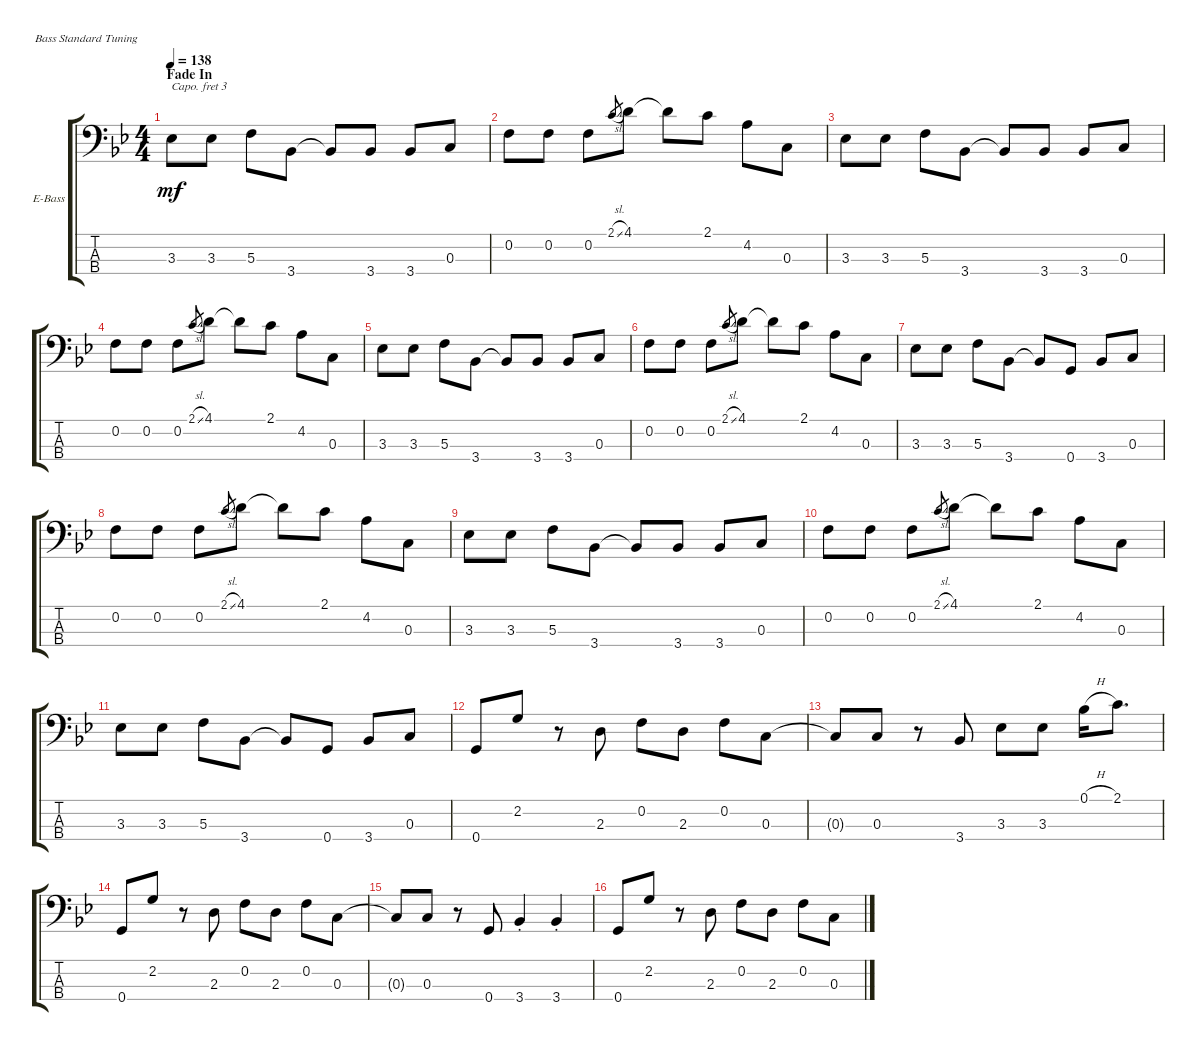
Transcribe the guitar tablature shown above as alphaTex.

\defaultSystemsLayout 4
\bracketExtendMode groupsimilarinstruments
\firstSystemTrackNameOrientation horizontal
\otherSystemsTrackNameOrientation horizontal
\track ("Electric Bass" "E-Bass") {instrument electricbassfinger}
\staff {score tabs}
\capo 3
\tuning (G2 D2 A1 E1)
\ts (4 4)
\section ("" "Fade In")
\tempo 138
\clef f4
\scale
0.521569
\ks gminor
3.3.8{dy mf instrument electricbassfinger} 3.3.8 5.3.8 3.4.8 3.4{t}.8 3.4.8 3.4.8 0.3.8 |
\scale
0.239216 0.2.8 0.2.8 0.2.8 2.1{sl}.8{gr} 4.1.8 4.1{t}.8 2.1.8 4.2.8 0.3.8 |
\scale
0.239216 3.3.8 3.3.8 5.3.8 3.4.8 3.4{t}.8 3.4.8 3.4.8 0.3.8 |
0.2.8 0.2.8 0.2.8 2.1{sl}.8{gr} 4.1.8 4.1{t}.8 2.1.8 4.2.8 0.3.8 |
3.3.8 3.3.8 5.3.8 3.4.8 3.4{t}.8 3.4.8 3.4.8 0.3.8 |
0.2.8 0.2.8 0.2.8 2.1{sl}.8{gr} 4.1.8 4.1{t}.8 2.1.8 4.2.8 0.3.8 |
3.3.8 3.3.8 5.3.8 3.4.8 3.4{t}.8 0.4.8 3.4.8 0.3.8 |
0.2.8 0.2.8 0.2.8 2.1{sl}.8{gr} 4.1.8 4.1{t}.8 2.1.8 4.2.8 0.3.8 |
3.3.8 3.3.8 5.3.8 3.4.8 3.4{t}.8 3.4.8 3.4.8 0.3.8 |
0.2.8 0.2.8 0.2.8 2.1{sl}.8{gr} 4.1.8 4.1{t}.8 2.1.8 4.2.8 0.3.8 |
3.3.8 3.3.8 5.3.8 3.4.8 3.4{t}.8 0.4.8 3.4.8 0.3.8 |
0.4.8 2.2.8 r.8 2.3.8 0.2.8 2.3.8 0.2.8 0.3.8 |
0.3{t}.8 0.3.8 r.8 3.4.8 3.3.8 3.3.8 0.1{h}.16 2.1.8{d} |
0.4.8 2.2.8 r.8 2.3.8 0.2.8 2.3.8 0.2.8 0.3.8 |
0.3{t}.8 0.3.8 r.8 0.4.8 3.4{st}.4 3.4{st}.4 |
0.4.8 2.2.8 r.8 2.3.8 0.2.8 2.3.8 0.2.8 0.3.8
